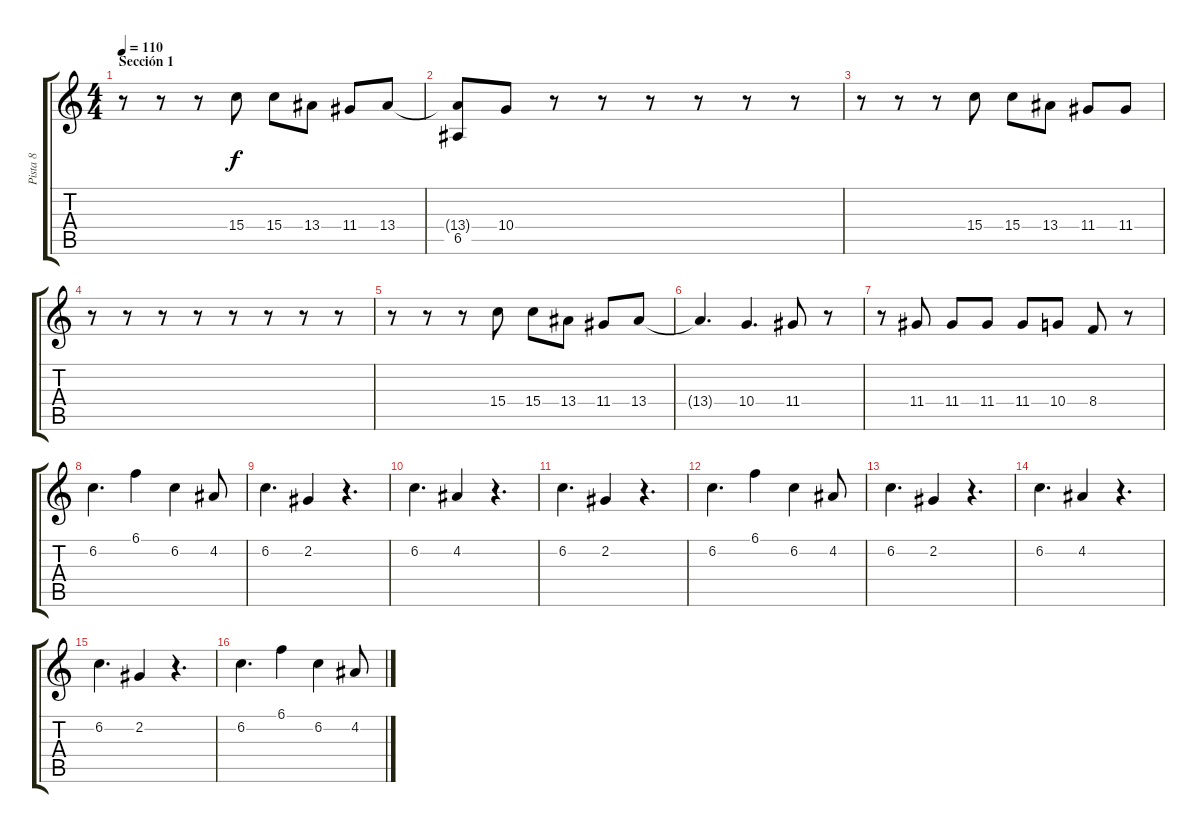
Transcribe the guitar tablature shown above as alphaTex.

\track ("Pista 8" "Pista 8") {instrument acousticguitarsteel}
\staff {score tabs}
\tuning (B3 Gb3 D3 A2 E2 B1) {hide}
\ts (4 4)
\section ("" "Sección 1")
\tempo 110
\clef g2
\ks c
r.8{dy f} r.8 r.8 15.4.8 15.4.8 13.4.8 11.4.8 13.4.8 |
(13.4{t} 6.5).8 10.4.8 r.8 r.8 r.8 r.8 r.8 r.8 |
r.8 r.8 r.8 15.4.8 15.4.8 13.4.8 11.4.8 11.4.8 |
r.8 r.8 r.8 r.8 r.8 r.8 r.8 r.8 |
r.8 r.8 r.8 15.4.8 15.4.8 13.4.8 11.4.8 13.4.8 |
13.4{t}.4{d} 10.4.4{d} 11.4.8 r.8 |
r.8 11.4.8 11.4.8 11.4.8 11.4.8 10.4.8 8.4.8 r.8 |
6.2.4{d} 6.1.4 6.2.4 4.2.8 |
6.2.4{d} 2.2.4 r.4{d} |
6.2.4{d} 4.2.4 r.4{d} |
6.2.4{d} 2.2.4 r.4{d} |
6.2.4{d} 6.1.4 6.2.4 4.2.8 |
6.2.4{d} 2.2.4 r.4{d} |
6.2.4{d} 4.2.4 r.4{d} |
6.2.4{d} 2.2.4 r.4{d} |
6.2.4{d} 6.1.4 6.2.4 4.2.8
